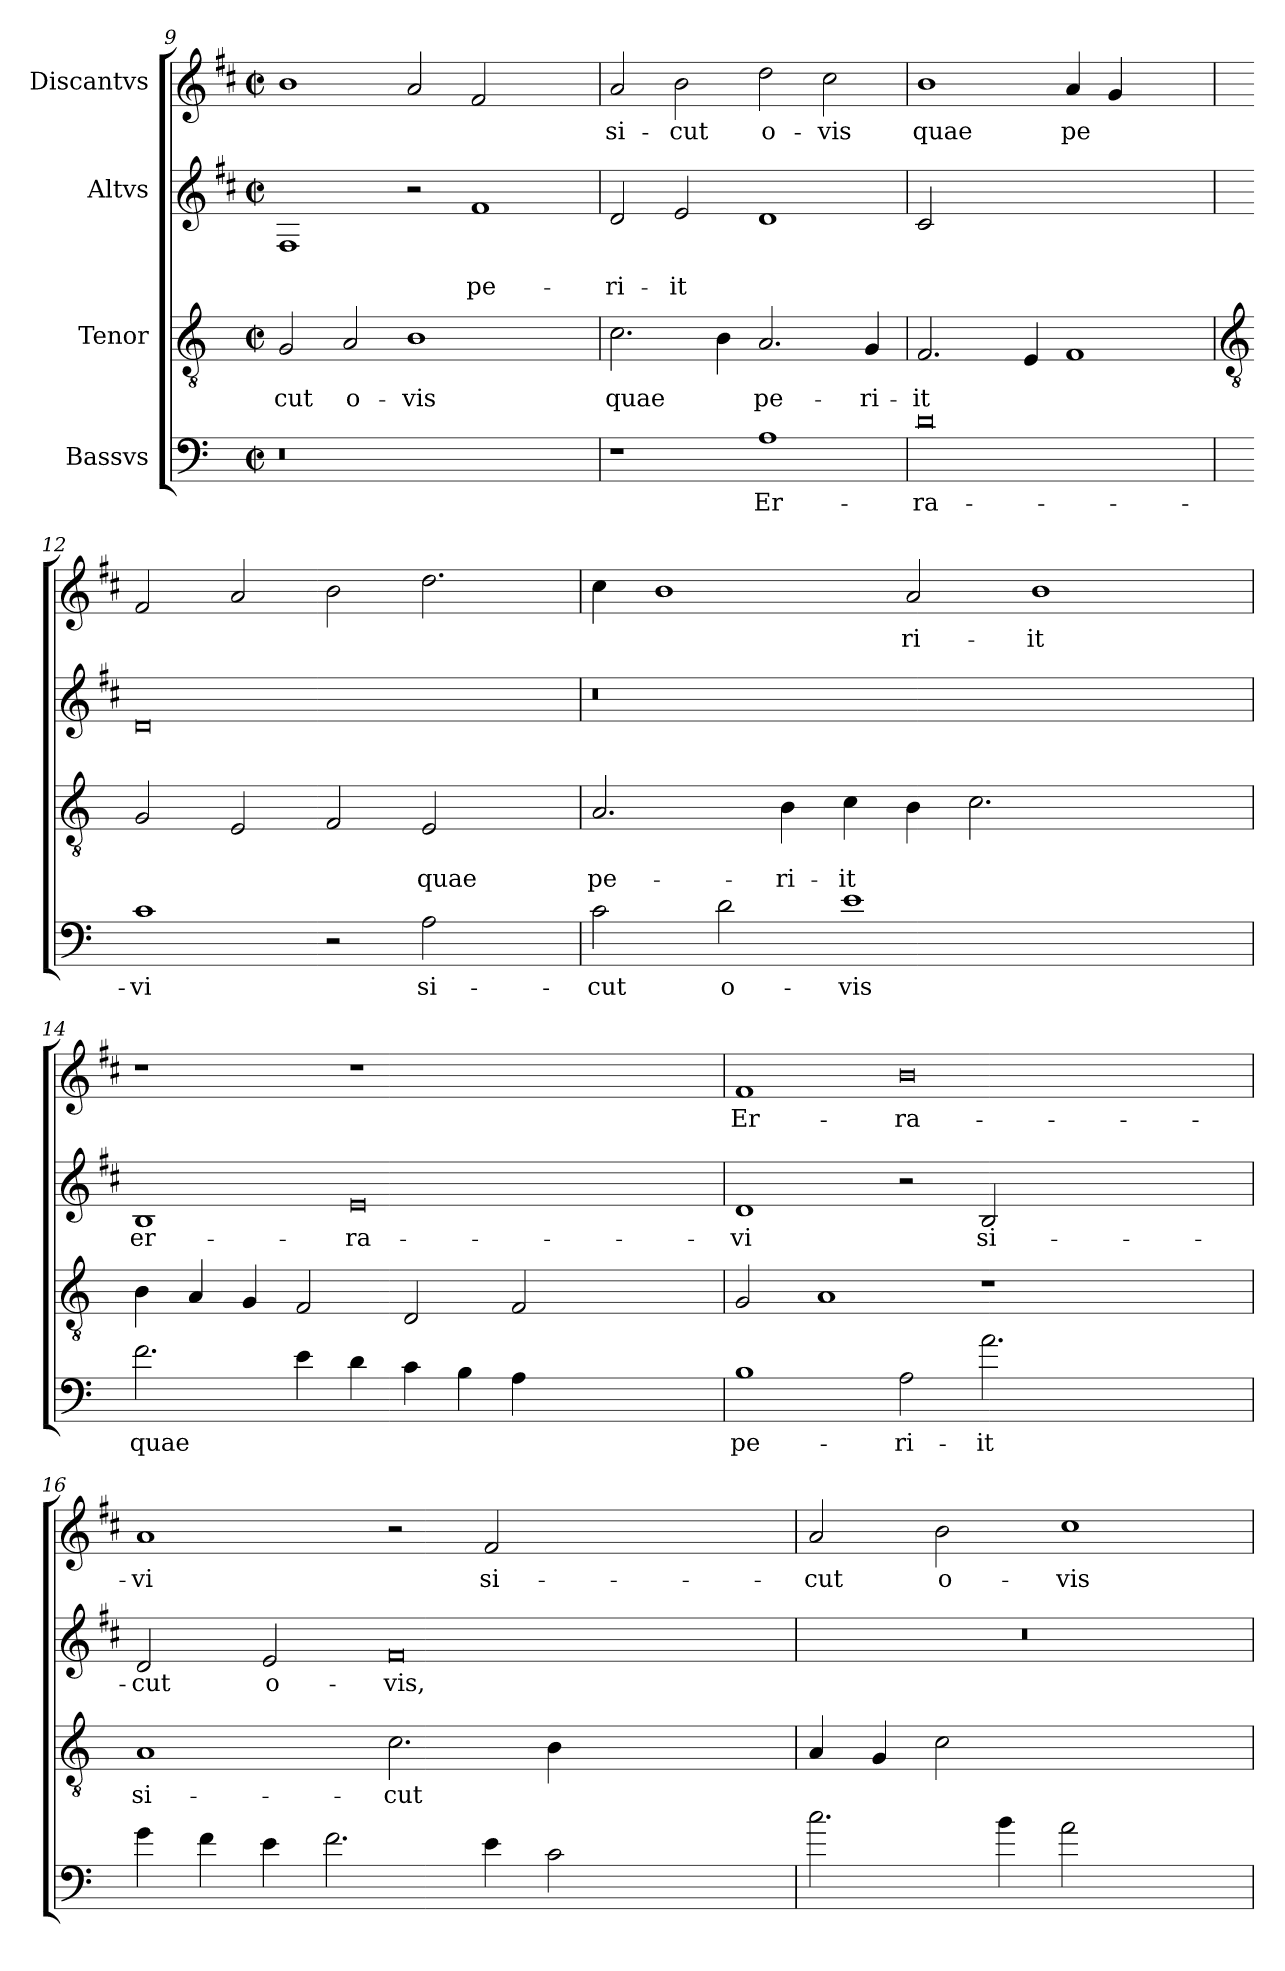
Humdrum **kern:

**kern	**text	**kern	**text	**text	**kern	**text	**text	**kern	**text
*part4	*part4	*part3	*part3	*part3	*part2	*part2	*part2	*part1	*part1
*staff4	*staff4	*staff3	*staff3	*staff3	*staff2	*staff2	*staff2	*staff1	*staff1
*I"Bassvs	*	*I"Tenor	*	*	*I"Altvs	*	*	*I"Discantvs	*
*clefF4	*	*clefGv2	*	*	*clefG2	*	*	*clefG2	*
*ITrd8c14	*	*	*	*	*ITrd1c2	*	*	*ITrd1c2	*
*k[]	*	*k[]	*	*	*k[]	*	*	*k[]	*
*C:	*	*C:	*	*	*C:	*	*	*C:	*
*M4/2	*	*M4/2	*	*	*M4/2	*	*	*M4/2	*
*met(c|)	*	*met(c|)	*	*	*met(c|)	*	*	*met(c|)	*
=9	=9	=9	=9	=9	=9	=9	=9	=9	=9
!	!	!	!LO:LY:b	!	!	!	!	!	!
0r	.	2G	-cut	.	1E	.	.	1a	.
!	!	!	!LO:LY:b	!	!	!	!	!	!
.	.	2A	o-	.	.	.	.	.	.
!	!	!	!LO:LY:b	!	!	!	!	!	!
.	.	1B	-vis	.	2r	.	.	2g	.
!	!	!	!	!	!	!	!LO:LY:b	!	!
.	.	.	.	.	1e	.	pe-	2e	.
2ryy	.	2ryy	.	.	.	.	.	2ryy	.
=10	=10	=10	=10	=10	=10	=10	=10	=10	=10
!	!	!	!LO:LY:b	!	!	!	!LO:LY:b	!	!LO:LY:b
1r	.	2.c	quae	.	2c	.	-ri-	2g	si-
!	!	!	!	!	!	!	!LO:LY:b	!	!LO:LY:b
.	.	.	.	.	2d	.	-it	2a	-cut
.	.	4B	.	.	.	.	.	.	.
!	!LO:LY:b	!	!LO:LY:b	!	!	!	!	!	!LO:LY:b
1AA	Er-	2.A	pe-	.	1c	.	.	2cc	o-
!	!	!	!	!	!	!	!	!	!LO:LY:b
.	.	.	.	.	.	.	.	2b	-vis
!	!	!	!LO:LY:b	!	!	!	!	!	!
.	.	4G	-ri-	.	.	.	.	.	.
=11	=11	=11	=11	=11	=11	=11	=11	=11	=11
!	!LO:LY:b	!	!LO:LY:b	!	!	!	!	!	!LO:LY:b
0D	-ra-	2.F	-it	.	2B	.	.	1a	quae
.	.	.	.	.	1.ryy	.	.	.	.
.	.	4E	.	.	.	.	.	.	.
!	!	!	!	!	!	!	!	!	!LO:LY:b
.	.	1F	.	.	.	.	.	4g	pe
.	.	.	.	.	.	.	.	4f	.
.	.	.	.	.	.	.	.	2ryy	.
!!LO:LB:g=z
=12	=12	=12	=12	=12	=12	=12	=12	=12	=12
*	*	*clefGv2	*	*	*	*	*	*	*
!	!LO:LY:b	!	!	!	!	!	!	!	!
1C	-vi	2G	.	.	0c	.	.	2e	.
.	.	2E	.	.	.	.	.	2g	.
2r	.	2F	.	.	.	.	.	2a	.
!	!LO:LY:b	!	!	!LO:LY:b	!	!	!	!	!
2AA	si-	2E	.	quae	.	.	.	2.cc	.
4ryy	.	4ryy	.	.	4ryy	.	.	.	.
=13	=13	=13	=13	=13	=13	=13	=13	=13	=13
!	!LO:LY:b	!	!	!LO:LY:b	!	!	!	!	!
2C	-cut	2.A	.	pe-	0r	.	.	4b	.
.	.	.	.	.	.	.	.	1a	.
!	!LO:LY:b	!	!	!	!	!	!	!	!
2D	o-	.	.	.	.	.	.	.	.
!	!	!	!	!LO:LY:b	!	!	!	!	!
.	.	4B	.	-ri-	.	.	.	.	.
!	!LO:LY:b	!	!	!LO:LY:b	!	!	!	!	!
1E	-vis	4c	.	-it	.	.	.	.	.
!	!	!	!	!	!	!	!	!	!LO:LY:b
.	.	4B	.	.	.	.	.	2g	ri-
.	.	2.c	.	.	.	.	.	.	.
!	!	!	!	!	!	!	!	!	!LO:LY:b
.	.	.	.	.	.	.	.	1a	-it
2.ryy	.	.	.	.	2.ryy	.	.	.	.
.	.	2ryy	.	.	.	.	.	.	.
=14	=14	=14	=14	=14	=14	=14	=14	=14	=14
!	!LO:LY:b	!	!	!	!	!LO:LY:b	!	!	!
2.F	quae	4B	.	.	1A	er-	.	1r	.
.	.	4A	.	.	.	.	.	.	.
.	.	4G	.	.	.	.	.	.	.
4E	.	2F	.	.	.	.	.	.	.
!	!	!	!	!	!	!LO:LY:b	!	!	!
4D	.	.	.	.	0d	-ra-	.	1r	.
4C	.	2D	.	.	.	.	.	.	.
4BB	.	.	.	.	.	.	.	.	.
4AA	.	2F	.	.	.	.	.	.	.
1ryy	.	.	.	.	.	.	.	1ryy	.
.	.	2.ryy	.	.	.	.	.	.	.
=15	=15	=15	=15	=15	=15	=15	=15	=15	=15
!	!LO:LY:b	!	!	!	!	!LO:LY:b	!	!	!LO:LY:b
1BB	pe-	2G	.	.	1c	-vi	.	1e	Er-
.	.	1A	.	.	.	.	.	.	.
!	!LO:LY:b	!	!	!	!	!	!	!	!LO:LY:b
2AA	-ri-	.	.	.	2r	.	.	0a	-ra-
!	!LO:LY:b	!	!	!	!	!LO:LY:b	!	!	!
2.A	-it	1r	.	.	2A	si-	.	.	.
.	.	.	.	.	1ryy	.	.	.	.
2.ryy	.	.	.	.	.	.	.	.	.
.	.	2ryy	.	.	.	.	.	.	.
=16	=16	=16	=16	=16	=16	=16	=16	=16	=16
!	!	!	!LO:LY:b	!	!	!LO:LY:b	!	!	!LO:LY:b
4G	.	1A	si-	.	2c	-cut	.	1g	-vi
4F	.	.	.	.	.	.	.	.	.
!	!	!	!	!	!	!LO:LY:b	!	!	!
4E	.	.	.	.	2d	o-	.	.	.
2.F	.	.	.	.	.	.	.	.	.
!	!	!	!LO:LY:b	!	!	!LO:LY:b	!	!	!
.	.	2.c	-cut	.	0e	-vis,	.	2r	.
!	!	!	!	!	!	!	!	!	!LO:LY:b
4E	.	.	.	.	.	.	.	2e	si-
2C	.	4B	.	.	.	.	.	.	.
.	.	1ryy	.	.	.	.	.	1ryy	.
2.ryy	.	.	.	.	.	.	.	.	.
!!LO:LB:g=z
=17	=17	=17	=17	=17	=17	=17	=17	=17	=17
!	!	!	!	!	!	!	!	!	!LO:LY:b
2.c	.	4A	.	.	0r	.	.	2g	-cut
.	.	4G	.	.	.	.	.	.	.
!	!	!	!	!	!	!	!	!	!LO:LY:b
.	.	2c	.	.	.	.	.	2a	o-
4B	.	.	.	.	.	.	.	.	.
!	!	!	!	!	!	!	!	!	!LO:LY:b
2A	.	1ryy	.	.	.	.	.	1b	-vis
2ryy	.	.	.	.	.	.	.	.	.
=	=	=	=	=	=	=	=	=	=
*-	*-	*-	*-	*-	*-	*-	*-	*-	*-
